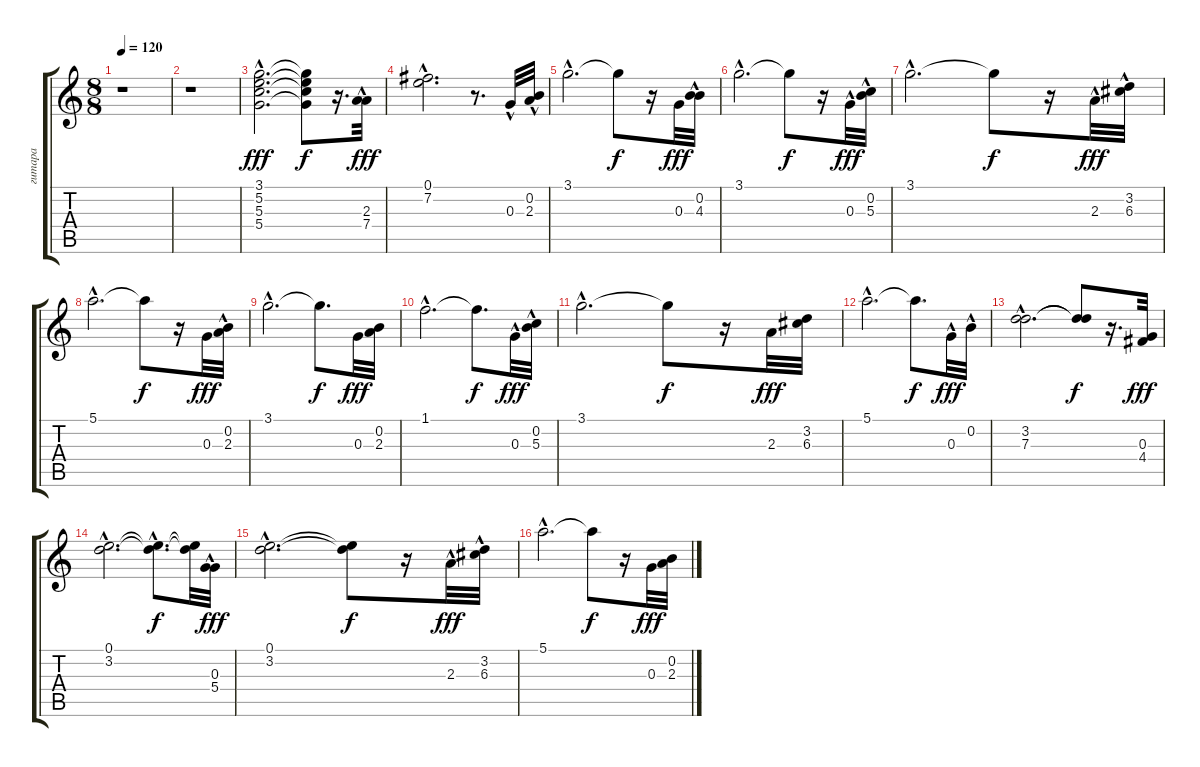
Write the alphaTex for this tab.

\track ("гитара" "гитара") {instrument acousticguitarsteel}
\staff {score tabs}
\tuning (E4 B3 G3 D3 A2 E2) {hide}
\ts (8 8)
\tempo 120
\clef g2
\ks c
r.1{dy fff} |
r.1 |
(3.1{hac} 5.2{hac} 5.3{hac} 5.4{hac}).2{d} (3.1{t} 5.2{t} 5.3{t} 5.4{t}).8{dy f} r.16{d} (2.3{hac} 7.4{hac}).32{dy fff} |
(0.1{hac} 7.2{hac}).2{d} r.8{d} 0.3{hac}.32 (0.2{hac} 2.3{hac}).32 |
3.1{hac}.2{d} 3.1{t}.8{dy f} r.16 0.3.32{dy fff} (0.2 4.3{hac}).32 |
3.1{hac}.2{d} 3.1{t}.8{dy f} r.16 0.3{hac}.32{dy fff} (0.2{hac} 5.3{hac}).32 |
3.1{hac}.2{d} 3.1{t}.8{dy f} r.16 2.3{hac}.32{dy fff} (3.2{hac} 6.3{hac}).32 |
5.1{hac}.2{d} 5.1{t}.8{dy f} r.16 0.3.32{dy fff} (0.2 2.3{hac}).32 |
3.1{hac}.2{d} 3.1{t}.8{d dy f} 0.3.32{dy fff} (0.2 2.3).32 |
1.1{hac}.2{d} 1.1{t}.8{d dy f} 0.3{hac}.32{dy fff} (0.2{hac} 5.3{hac}).32 |
3.1{hac}.2{d} 3.1{t}.8{dy f} r.16 2.3.32{dy fff} (3.2 6.3).32 |
5.1{hac}.2{d} 5.1{t}.8{d dy f} 0.3{hac}.32{dy fff} 0.2{hac}.32 |
(3.2{hac} 7.3{hac}).2{d} (3.2{t} 7.3{t}).8{dy f} r.16{d} (0.3 4.4).32{dy fff} |
(0.1{hac} 3.2{hac}).2{d} (0.1{hac t} 3.2{hac t}).8{d dy f} (0.1{t} 3.2{t}).32 (0.3{hac} 5.4{hac}).32{dy fff} |
(0.1{hac} 3.2{hac}).2{d} (0.1{t} 3.2{t}).8{dy f} r.16 2.3{hac}.32{dy fff} (3.2{hac} 6.3{hac}).32 |
5.1{hac}.2{d} 5.1{t}.8{dy f} r.16 0.3.32{dy fff} (0.2 2.3).32
